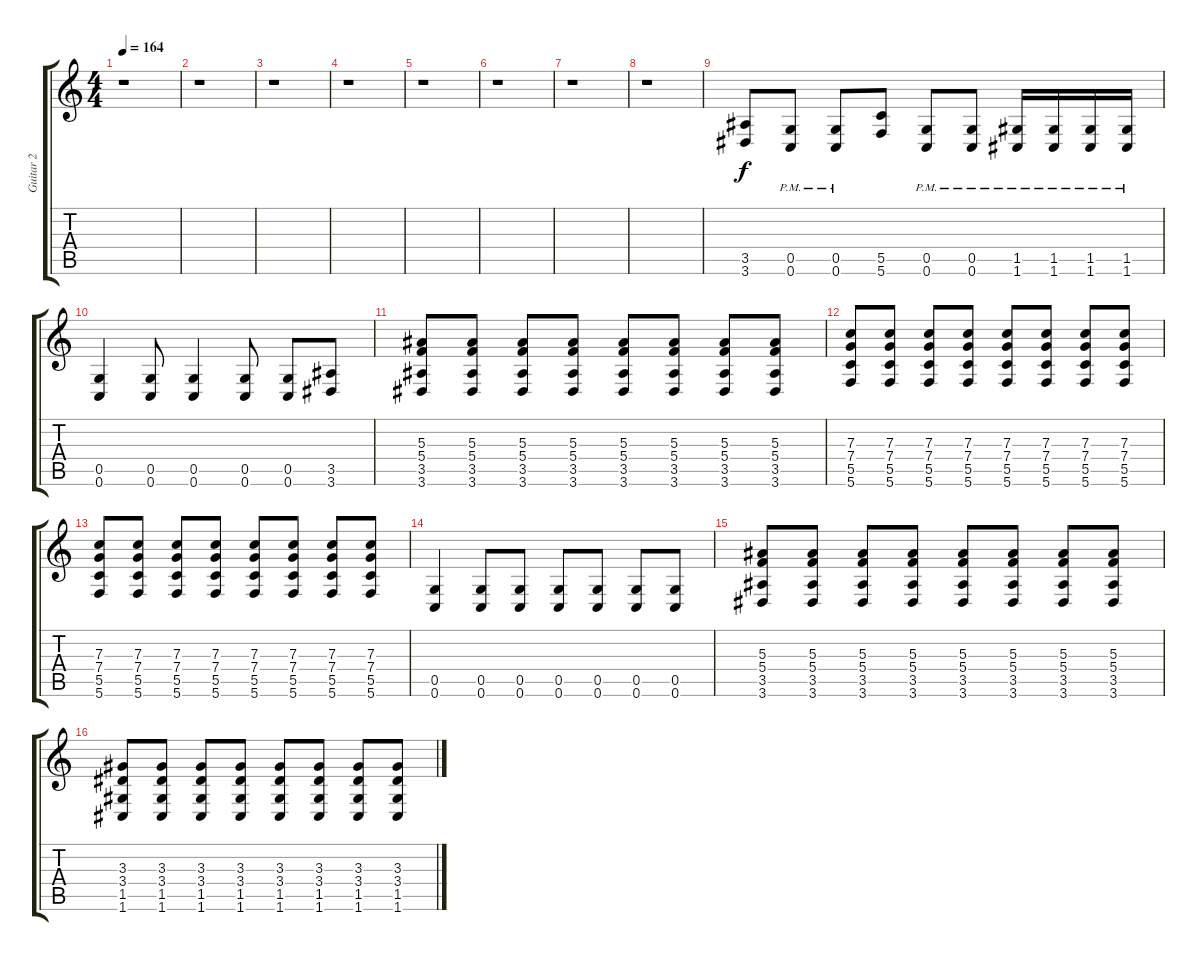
\track ("Guitar 2" "Guitar 2") {instrument distortionguitar}
\staff {score tabs}
\tuning (D4 A3 F3 C3 G2 C2) {hide}
\ts (4 4)
\tempo 164
\clef g2
\ks c
r.1{dy f} |
r.1 |
r.1 |
r.1 |
r.1 |
r.1 |
r.1 |
r.1 |
(3.5 3.6).8{volume 16} (0.5{pm} 0.6{pm}).8 (0.5{pm} 0.6{pm}).8 (5.5 5.6).8 (0.5{pm} 0.6{pm}).8 (0.5{pm} 0.6{pm}).8 (1.5{pm} 1.6{pm}).16 (1.5{pm} 1.6{pm}).16 (1.5{pm} 1.6{pm}).16 (1.5{pm} 1.6{pm}).16 |
(0.5 0.6).4 (0.5 0.6).8 (0.5 0.6).4 (0.5 0.6).8 (0.5 0.6).8 (3.5 3.6).8 |
(5.3 5.4 3.5 3.6).8 (5.3 5.4 3.5 3.6).8 (5.3 5.4 3.5 3.6).8 (5.3 5.4 3.5 3.6).8 (5.3 5.4 3.5 3.6).8 (5.3 5.4 3.5 3.6).8 (5.3 5.4 3.5 3.6).8 (5.3 5.4 3.5 3.6).8 |
(7.3 7.4 5.5 5.6).8 (7.3 7.4 5.5 5.6).8 (7.3 7.4 5.5 5.6).8 (7.3 7.4 5.5 5.6).8 (7.3 7.4 5.5 5.6).8 (7.3 7.4 5.5 5.6).8 (7.3 7.4 5.5 5.6).8 (7.3 7.4 5.5 5.6).8 |
(7.3 7.4 5.5 5.6).8 (7.3 7.4 5.5 5.6).8 (7.3 7.4 5.5 5.6).8 (7.3 7.4 5.5 5.6).8 (7.3 7.4 5.5 5.6).8 (7.3 7.4 5.5 5.6).8 (7.3 7.4 5.5 5.6).8 (7.3 7.4 5.5 5.6).8 |
(0.5 0.6).4 (0.5 0.6).8 (0.5 0.6).8 (0.5 0.6).8 (0.5 0.6).8 (0.5 0.6).8 (0.5 0.6).8 |
(5.3 5.4 3.5 3.6).8 (5.3 5.4 3.5 3.6).8 (5.3 5.4 3.5 3.6).8 (5.3 5.4 3.5 3.6).8 (5.3 5.4 3.5 3.6).8 (5.3 5.4 3.5 3.6).8 (5.3 5.4 3.5 3.6).8 (5.3 5.4 3.5 3.6).8 |
(3.3 3.4 1.5 1.6).8 (3.3 3.4 1.5 1.6).8 (3.3 3.4 1.5 1.6).8 (3.3 3.4 1.5 1.6).8 (3.3 3.4 1.5 1.6).8 (3.3 3.4 1.5 1.6).8 (3.3 3.4 1.5 1.6).8 (3.3 3.4 1.5 1.6).8
